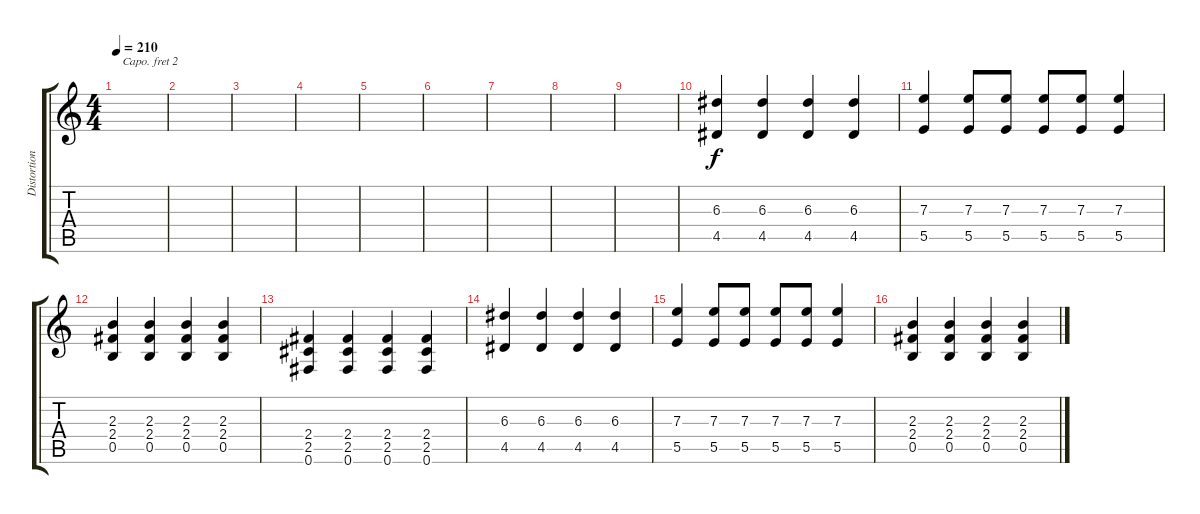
\track ("Distortion - Tom Delonge" "Distortion") {instrument distortionguitar}
\staff {score tabs}
\capo 2
\tuning (E4 B3 G3 D3 A2 E2) {hide}
\ts (4 4)
\tempo 210
\clef g2
\ks c
|
|
|
|
|
|
|
|
|
(6.3 4.5).4 (6.3 4.5).4 (6.3 4.5).4 (6.3 4.5).4 |
(7.3 5.5).4 (7.3 5.5).8 (7.3 5.5).8 (7.3 5.5).8 (7.3 5.5).8 (7.3 5.5).4 |
(2.3 2.4 0.5).4 (2.3 2.4 0.5).4 (2.3 2.4 0.5).4 (2.3 2.4 0.5).4 |
(2.4 2.5 0.6).4 (2.4 2.5 0.6).4 (2.4 2.5 0.6).4 (2.4 2.5 0.6).4 |
(6.3 4.5).4 (6.3 4.5).4 (6.3 4.5).4 (6.3 4.5).4 |
(7.3 5.5).4 (7.3 5.5).8 (7.3 5.5).8 (7.3 5.5).8 (7.3 5.5).8 (7.3 5.5).4 |
(2.3 2.4 0.5).4 (2.3 2.4 0.5).4 (2.3 2.4 0.5).4 (2.3 2.4 0.5).4
